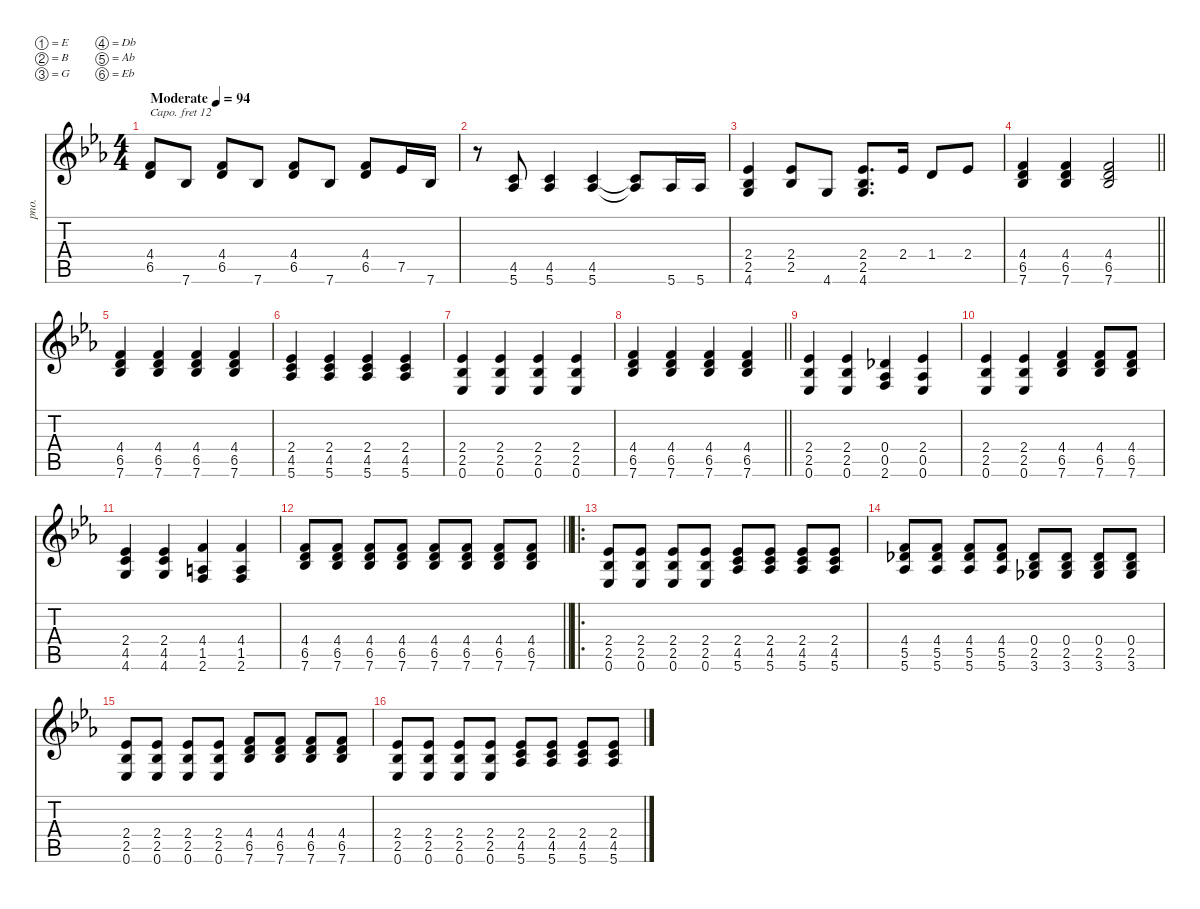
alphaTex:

\defaultSystemsLayout 4
\hideDynamics
\bracketExtendMode nobrackets
\otherSystemsTrackNameOrientation horizontal
\track ("Track 3" "pno.") {instrument acousticgrandpiano}
\staff {score tabs}
\capo 12
\tuning (E4 B3 G3 Db3 Ab2 Eb2)
\ts (4 4)
\beaming (8 2 2 2 2)
\tempo (94 "Moderate")
\clef g2
\ks eb
(4.4{acc forcenatural} 6.5{acc forcenatural}).8{dy f instrument acousticgrandpiano} 7.6{acc b}.8 (4.4{acc forcenatural} 6.5{acc forcenatural}).8 7.6{acc b}.8 (4.4{acc forcenatural} 6.5{acc forcenatural}).8 7.6{acc b}.8 (4.4{acc forcenatural} 6.5{acc forcenatural}).8 7.5{acc b}.16 7.6{acc b}.16 |
r.8 (4.5{acc forcenatural} 5.6{acc b}).8 (4.5{acc forcenatural} 5.6{acc b}).4 (4.5{acc forcenatural} 5.6{acc b}).4 (4.5{t acc forcenatural} 5.6{t acc b}).8 5.6{acc b}.16 5.6{acc b}.16 |
(2.4{acc b} 2.5{acc b} 4.6{acc forcenatural}).4 (2.4{acc b} 2.5{acc b}).8 4.6{acc forcenatural}.8 (2.4{acc b} 2.5{acc b} 4.6{acc forcenatural}).8{d} 2.4{acc b}.16 1.4{acc forcenatural}.8 2.4{acc b}.8 |
\barLineRight lightlight
(4.4{acc forcenatural} 6.5{acc forcenatural} 7.6{acc b}).4 (4.4{acc forcenatural} 6.5{acc forcenatural} 7.6{acc b}).4 (4.4{acc forcenatural} 6.5{acc forcenatural} 7.6{acc b}).2 |
(4.4{acc forcenatural} 6.5{acc forcenatural} 7.6{acc b}).4 (4.4{acc forcenatural} 6.5{acc forcenatural} 7.6{acc b}).4 (4.4{acc forcenatural} 6.5{acc forcenatural} 7.6{acc b}).4 (4.4{acc forcenatural} 6.5{acc forcenatural} 7.6{acc b}).4 |
(2.4{acc b} 4.5{acc forcenatural} 5.6{acc b}).4 (2.4{acc b} 4.5{acc forcenatural} 5.6{acc b}).4 (2.4{acc b} 4.5{acc forcenatural} 5.6{acc b}).4 (2.4{acc b} 4.5{acc forcenatural} 5.6{acc b}).4 |
(2.4{acc b} 2.5{acc b} 0.6{acc b}).4 (2.4{acc b} 2.5{acc b} 0.6{acc b}).4 (2.4{acc b} 2.5{acc b} 0.6{acc b}).4 (2.4{acc b} 2.5{acc b} 0.6{acc b}).4 |
\barLineRight lightlight
(4.4{acc forcenatural} 6.5{acc forcenatural} 7.6{acc b}).4 (4.4{acc forcenatural} 6.5{acc forcenatural} 7.6{acc b}).4 (4.4{acc forcenatural} 6.5{acc forcenatural} 7.6{acc b}).4 (4.4{acc forcenatural} 6.5{acc forcenatural} 7.6{acc b}).4 |
(2.4{acc b} 2.5{acc b} 0.6{acc b}).4 (2.4{acc b} 2.5{acc b} 0.6{acc b}).4 (0.4{acc b} 0.5{acc b} 2.6{acc forcenatural}).4 (2.4{acc b} 0.5{acc b} 0.6{acc b}).4 |
(2.4{acc b} 2.5{acc b} 0.6{acc b}).4 (2.4{acc b} 2.5{acc b} 0.6{acc b}).4 (4.4{acc forcenatural} 6.5{acc forcenatural} 7.6{acc b}).4 (4.4{acc forcenatural} 6.5{acc forcenatural} 7.6{acc b}).8 (4.4{acc forcenatural} 6.5{acc forcenatural} 7.6{acc b}).8 |
(2.4{acc b} 4.5{acc forcenatural} 4.6{acc forcenatural}).4 (2.4{acc b} 4.5{acc forcenatural} 4.6{acc forcenatural}).4 (4.4{acc forcenatural} 1.5{acc forcenatural} 2.6{acc forcenatural}).4 (4.4{acc forcenatural} 1.5{acc forcenatural} 2.6{acc forcenatural}).4 |
\barLineRight lightlight
(4.4{acc forcenatural} 6.5{acc forcenatural} 7.6{acc b}).8 (4.4{acc forcenatural} 6.5{acc forcenatural} 7.6{acc b}).8 (4.4{acc forcenatural} 6.5{acc forcenatural} 7.6{acc b}).8 (4.4{acc forcenatural} 6.5{acc forcenatural} 7.6{acc b}).8 (4.4{acc forcenatural} 6.5{acc forcenatural} 7.6{acc b}).8 (4.4{acc forcenatural} 6.5{acc forcenatural} 7.6{acc b}).8 (4.4{acc forcenatural} 6.5{acc forcenatural} 7.6{acc b}).8 (4.4{acc forcenatural} 6.5{acc forcenatural} 7.6{acc b}).8 |
\ro
(2.4{acc b} 2.5{acc b} 0.6{acc b}).8 (2.4{acc b} 2.5{acc b} 0.6{acc b}).8 (2.4{acc b} 2.5{acc b} 0.6{acc b}).8 (2.4{acc b} 2.5{acc b} 0.6{acc b}).8 (2.4{acc b} 4.5{acc forcenatural} 5.6{acc b}).8 (2.4{acc b} 4.5{acc forcenatural} 5.6{acc b}).8 (2.4{acc b} 4.5{acc forcenatural} 5.6{acc b}).8 (2.4{acc b} 4.5{acc forcenatural} 5.6{acc b}).8 |
(4.4{acc forcenatural} 5.5{acc b} 5.6{acc b}).8 (4.4{acc forcenatural} 5.5{acc b} 5.6{acc b}).8 (4.4{acc forcenatural} 5.5{acc b} 5.6{acc b}).8 (4.4{acc forcenatural} 5.5{acc b} 5.6{acc b}).8 (0.4{acc b} 2.5{acc b} 3.6{acc b}).8 (0.4{acc b} 2.5{acc b} 3.6{acc b}).8 (0.4{acc b} 2.5{acc b} 3.6{acc b}).8 (0.4{acc b} 2.5{acc b} 3.6{acc b}).8 |
(2.4{acc b} 2.5{acc b} 0.6{acc b}).8 (2.4{acc b} 2.5{acc b} 0.6{acc b}).8 (2.4{acc b} 2.5{acc b} 0.6{acc b}).8 (2.4{acc b} 2.5{acc b} 0.6{acc b}).8 (4.4{acc forcenatural} 6.5{acc forcenatural} 7.6{acc b}).8 (4.4{acc forcenatural} 6.5{acc forcenatural} 7.6{acc b}).8 (4.4{acc forcenatural} 6.5{acc forcenatural} 7.6{acc b}).8 (4.4{acc forcenatural} 6.5{acc forcenatural} 7.6{acc b}).8 |
(2.4{acc b} 2.5{acc b} 0.6{acc b}).8 (2.4{acc b} 2.5{acc b} 0.6{acc b}).8 (2.4{acc b} 2.5{acc b} 0.6{acc b}).8 (2.4{acc b} 2.5{acc b} 0.6{acc b}).8 (2.4{acc b} 4.5{acc forcenatural} 5.6{acc b}).8 (2.4{acc b} 4.5{acc forcenatural} 5.6{acc b}).8 (2.4{acc b} 4.5{acc forcenatural} 5.6{acc b}).8 (2.4{acc b} 4.5{acc forcenatural} 5.6{acc b}).8
